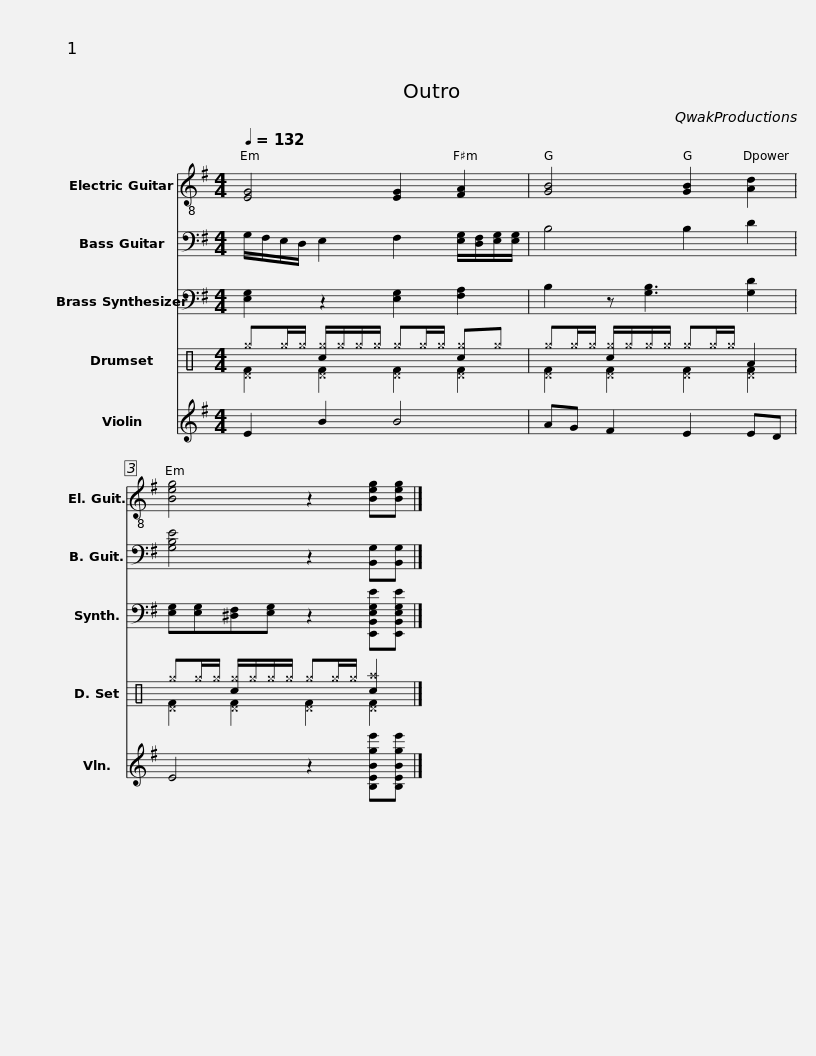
X:1
%%score 1 2 3 ( 4 5 ) 6
L:1/8
Q:1/4=132
M:4/4
I:linebreak $
K:G
V:1 treble-8
V:2 bass transpose=-12
V:3 bass
V:4 perc
K:none
V:5 perc
K:none
V:6 treble
V:1
 [EG]4 [EG]2 [FA]2 | [GB]4 [GB]2 [Ad]2 | [Beg]4 z2 [Beg][Beg] |] %3
V:2
 G,/F,/E,/D,/ E,2 F,2 [E,G,]/[D,F,]/[E,G,]/[E,G,]/ | B,4 B,2 D2 | [G,B,E]4 z2 [B,,G,][B,,G,] |] %3
V:3
 [E,G,]2 z2 [E,G,]2 [F,A,]2 | B,2 z [G,B,]3 [G,D]2 | [E,G,][E,G,][^D,F,][E,G,] z2 [E,,B,,E,G,E][E,,B,,E,G,E] |] %3
V:4
[K:C] ^g^g/^g/ [c^g]/^g/^g/^g/ ^g^g/^g/ [c^g]^g | ^g^g/^g/ [c^g]/^g/^g/^g/ ^g^g/^g/ A2 | ^g^g/^g/ [c^g]/^g/^g/^g/ ^g^g/^g/ [c^a]2 |] %3
V:5
[K:C] [^DF]2 [^DF]2 [^DF]2 [^DF]2 | [^DF]2 [^DF]2 [^DF]2 [^DF]2 | [^DF]2 [^DF]2 [^DF]2 [^DF]2 |] %3
V:6
 E2 B2 B4 | AG F2 E2 ED | E4 z2 [B,EBge'][B,EBge'] |] %3
